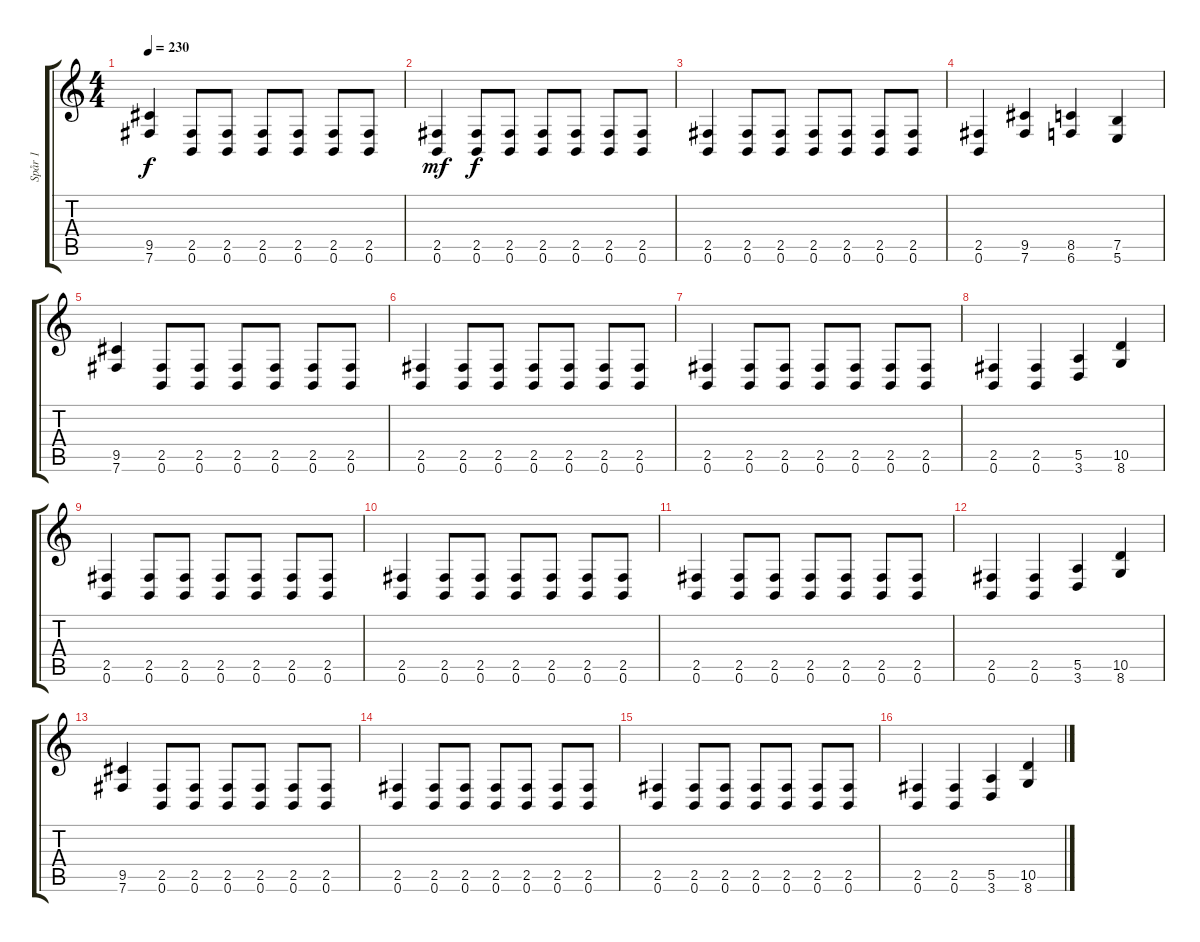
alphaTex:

\track ("Spår 1" "Spår 1") {instrument distortionguitar}
\staff {score tabs}
\tuning (B3 Gb3 D3 A2 E2 B1) {hide}
\ts (4 4)
\tempo 230
\clef g2
\ks c
(9.5 7.6).4{dy f} (2.5 0.6).8 (2.5 0.6).8 (2.5 0.6).8 (2.5 0.6).8 (2.5 0.6).8 (2.5 0.6).8 |
(2.5 0.6).4{dy mf} (2.5 0.6).8{dy f} (2.5 0.6).8 (2.5 0.6).8 (2.5 0.6).8 (2.5 0.6).8 (2.5 0.6).8 |
(2.5 0.6).4 (2.5 0.6).8 (2.5 0.6).8 (2.5 0.6).8 (2.5 0.6).8 (2.5 0.6).8 (2.5 0.6).8 |
(2.5 0.6).4 (9.5 7.6).4 (8.5 6.6).4 (7.5 5.6).4 |
(9.5 7.6).4 (2.5 0.6).8 (2.5 0.6).8 (2.5 0.6).8 (2.5 0.6).8 (2.5 0.6).8 (2.5 0.6).8 |
(2.5 0.6).4 (2.5 0.6).8 (2.5 0.6).8 (2.5 0.6).8 (2.5 0.6).8 (2.5 0.6).8 (2.5 0.6).8 |
(2.5 0.6).4 (2.5 0.6).8 (2.5 0.6).8 (2.5 0.6).8 (2.5 0.6).8 (2.5 0.6).8 (2.5 0.6).8 |
(2.5 0.6).4 (2.5 0.6).4 (5.5 3.6).4 (10.5 8.6).4 |
(2.5 0.6).4 (2.5 0.6).8 (2.5 0.6).8 (2.5 0.6).8 (2.5 0.6).8 (2.5 0.6).8 (2.5 0.6).8 |
(2.5 0.6).4 (2.5 0.6).8 (2.5 0.6).8 (2.5 0.6).8 (2.5 0.6).8 (2.5 0.6).8 (2.5 0.6).8 |
(2.5 0.6).4 (2.5 0.6).8 (2.5 0.6).8 (2.5 0.6).8 (2.5 0.6).8 (2.5 0.6).8 (2.5 0.6).8 |
(2.5 0.6).4 (2.5 0.6).4 (5.5 3.6).4 (10.5 8.6).4 |
(9.5 7.6).4 (2.5 0.6).8 (2.5 0.6).8 (2.5 0.6).8 (2.5 0.6).8 (2.5 0.6).8 (2.5 0.6).8 |
(2.5 0.6).4 (2.5 0.6).8 (2.5 0.6).8 (2.5 0.6).8 (2.5 0.6).8 (2.5 0.6).8 (2.5 0.6).8 |
(2.5 0.6).4 (2.5 0.6).8 (2.5 0.6).8 (2.5 0.6).8 (2.5 0.6).8 (2.5 0.6).8 (2.5 0.6).8 |
(2.5 0.6).4 (2.5 0.6).4 (5.5 3.6).4 (10.5 8.6).4
